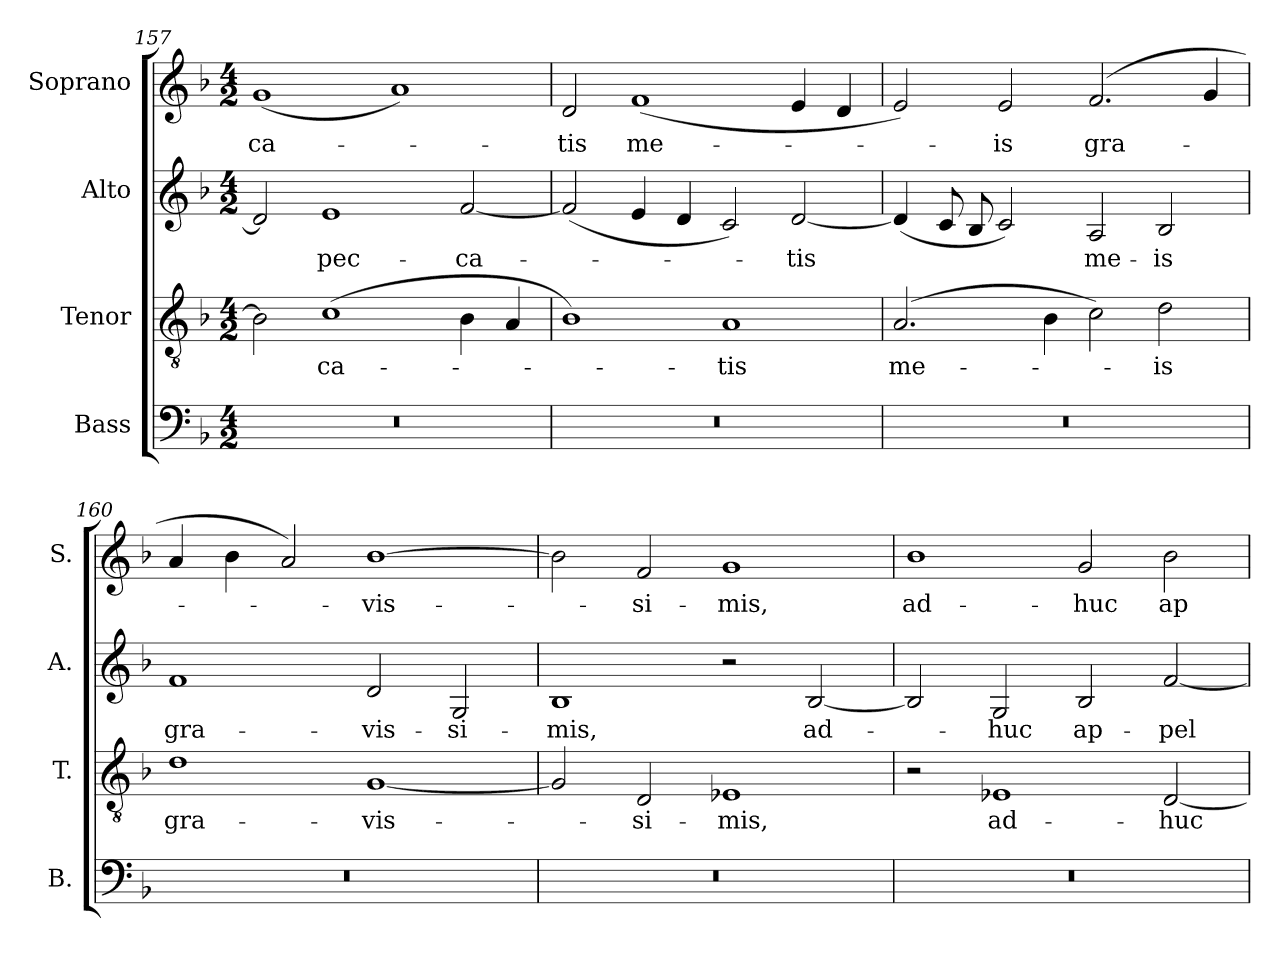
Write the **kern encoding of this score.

**kern	**kern	**text	**kern	**text	**kern	**text
*part4	*part3	*part3	*part2	*part2	*part1	*part1
*staff4	*staff3	*staff3	*staff2	*staff2	*staff1	*staff1
*I"Bass	*I"Tenor	*	*I"Alto	*	*I"Soprano	*
*I'B.	*I'T.	*	*I'A.	*	*I'S.	*
*clefF4	*clefGv2	*	*clefG2	*	*clefG2	*
*	*ITrd7c12	*	*	*	*	*
*k[b-]	*k[b-]	*	*k[b-]	*	*k[b-]	*
*F:	*F:	*	*F:	*	*F:	*
*M4/2	*M4/2	*	*M4/2	*	*M4/2	*
=157	=157	=157	=157	=157	=157	=157
!LO:N:vis=1	!	!	!	!	!	!
!	!	!	!	!	!	!LO:LY:b:color=#000000
0r	2BB-i\]	.	2di/]	.	(1gi	-ca-
!	!	!LO:LY:b:color=#000000	!	!	!	!
!	!	!	!	!LO:LY:b:color=#000000	!	!
.	(1Ci	-ca-	1ei	pec-	.	.
.	.	.	.	.	1ai)	.
!	!	!	!	!LO:LY:b:color=#000000	!	!
.	4BB-i\	.	[2fi/	-ca-	.	.
.	4AAi/	.	.	.	.	.
=158	=158	=158	=158	=158	=158	=158
!LO:N:vis=1	!	!	!	!	!	!
!	!	!	!	!	!	!LO:LY:b:color=#000000
0r	1BB-i)	.	(2fi/]	.	2di/	-tis
!	!	!	!	!	!	!LO:LY:b:color=#000000
.	.	.	4ei/	.	(1fi	me-
.	.	.	4di/	.	.	.
!	!	!LO:LY:b:color=#000000	!	!	!	!
.	1AAi	-tis	2ci/)	.	.	.
!	!	!	!	!LO:LY:b:color=#000000	!	!
.	.	.	[2di/	-tis	4ei/	.
.	.	.	.	.	4di/	.
=159	=159	=159	=159	=159	=159	=159
!LO:N:vis=1	!	!	!	!	!	!
!	!	!LO:LY:b:color=#000000	!	!	!	!
0r	(2.AAi/	me-	(4di/]	.	2ei/)	.
.	.	.	8ci/	.	.	.
.	.	.	8B-i/	.	.	.
!	!	!	!	!	!	!LO:LY:b:color=#000000
.	.	.	2ci/)	.	2ei/	-is
.	4BB-i\	.	.	.	.	.
!	!	!	!	!LO:LY:b:color=#000000	!	!
!	!	!	!	!	!	!LO:LY:b:color=#000000
.	2Ci\)	.	2Ai/	me-	(2.fi/	gra-
!	!	!LO:LY:b:color=#000000	!	!	!	!
!	!	!	!	!LO:LY:b:color=#000000	!	!
.	2Di\	-is	2B-i/	-is	.	.
.	.	.	.	.	4gi/	.
=160	=160	=160	=160	=160	=160	=160
!LO:N:vis=1	!	!	!	!	!	!
!	!	!LO:LY:b:color=#000000	!	!	!	!
!	!	!	!	!LO:LY:b:color=#000000	!	!
0r	1Di	gra-	1fi	gra-	4ai/	.
.	.	.	.	.	4b-i\	.
.	.	.	.	.	2ai/)	.
!	!	!LO:LY:b:color=#000000	!	!	!	!
!	!	!	!	!LO:LY:b:color=#000000	!	!
!	!	!	!	!	!	!LO:LY:b:color=#000000
.	[1GGi	-vis-	2di/	-vis-	[1b-i	-vis-
!	!	!	!	!LO:LY:b:color=#000000	!	!
.	.	.	2Gi/	-si-	.	.
=161	=161	=161	=161	=161	=161	=161
!LO:N:vis=1	!	!	!	!	!	!
!	!	!	!	!LO:LY:b:color=#000000	!	!
0r	2GGi/]	.	1B-i	-mis,	2b-i\]	.
!	!	!LO:LY:b:color=#000000	!	!	!	!
!	!	!	!	!	!	!LO:LY:b:color=#000000
.	2DDi/	-si-	.	.	2fi/	-si-
!	!	!LO:LY:b:color=#000000	!	!	!	!
!	!	!	!	!	!	!LO:LY:b:color=#000000
.	1EE-Xi	-mis,	2r	.	1gi	-mis,
!	!	!	!	!LO:LY:b:color=#000000	!	!
.	.	.	[2B-i/	ad-	.	.
!!LO:PB:g=z
=162	=162	=162	=162	=162	=162	=162
!LO:N:vis=1	!	!	!	!	!	!
!	!	!	!	!	!	!LO:LY:b:color=#000000
0r	2r	.	2B-i/]	.	1b-i	ad-
!	!	!LO:LY:b:color=#000000	!	!	!	!
!	!	!	!	!LO:LY:b:color=#000000	!	!
.	1EE-Xi	ad-	2Gi/	-huc	.	.
!	!	!	!	!LO:LY:b:color=#000000	!	!
!	!	!	!	!	!	!LO:LY:b:color=#000000
.	.	.	2B-i/	ap-	2gi/	-huc
!	!	!LO:LY:b:color=#000000	!	!	!	!
!	!	!	!	!LO:LY:b:color=#000000	!	!
!	!	!	!	!	!	!LO:LY:b:color=#000000
.	[2DDi/	-huc	[2fi/	-pel-	2b-i\	ap-
=	=	=	=	=	=	=
*-	*-	*-	*-	*-	*-	*-
